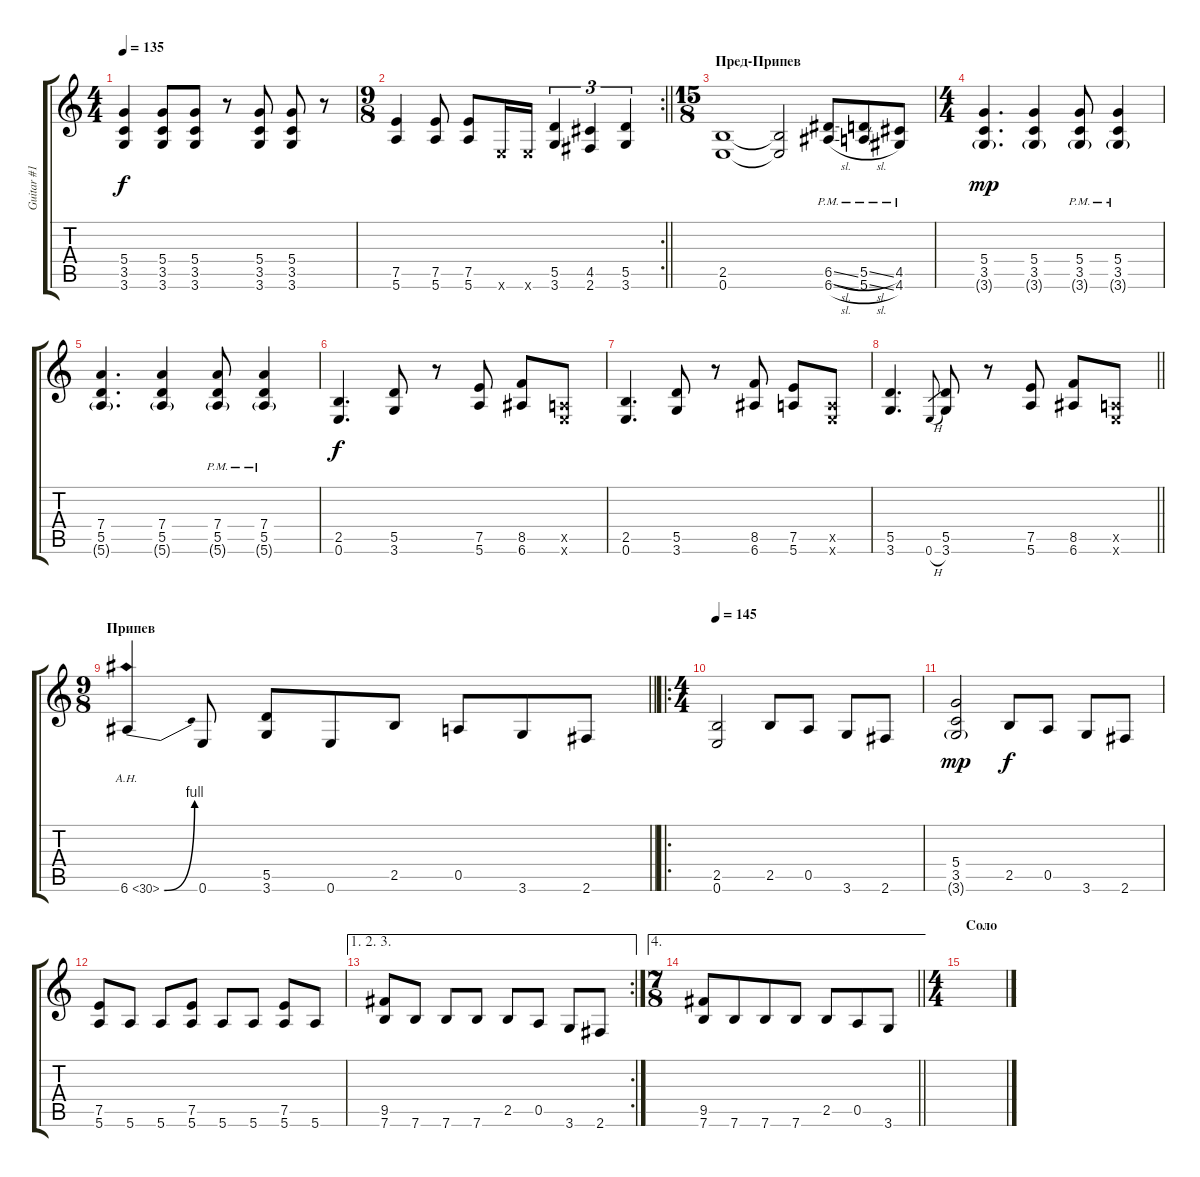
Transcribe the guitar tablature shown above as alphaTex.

\track ("Guitar #1" "Guitar #1") {instrument distortionguitar}
\staff {score tabs}
\tuning (E4 B3 G3 D3 A2 E2) {hide}
\ts (4 4)
\tempo 135
\clef g2
\ks c
(5.4 3.5 3.6).4{dy f} (5.4 3.5 3.6).8 (5.4 3.5 3.6).8 r.8 (5.4 3.5 3.6).8 (5.4 3.5 3.6).8 r.8 |
\rc 2
\ts (9 8)
\barLineRight lightlight
(7.5 5.6).4 (7.5 5.6).8 (7.5 5.6).8 0.6{x}.16 0.6{x}.16 (5.5 3.6).4{tu (3 2)} (4.5 2.6).4{tu (3 2)} (5.5 3.6).4{tu (3 2)} |
\ts (15 8)
\section ("" "Пред-Припев")
(2.5 0.6).1 (2.5{t} 0.6{t}).2 (6.5{sl pm} 6.6{sl pm}).8 (5.5{sl pm} 5.6{sl pm}).8 (4.5{pm} 4.6{pm}).8 |
\ts (4 4)
(5.4 3.5 3.6{g}).4{d dy mp} (5.4 3.5 3.6{g}).4 (5.4{pm} 3.5{pm} 3.6{g pm}).8 (5.4{pm} 3.5{pm} 3.6{g pm}).4 |
(7.4 5.5 5.6{g}).4{d} (7.4 5.5 5.6{g}).4 (7.4{pm} 5.5{pm} 5.6{g pm}).8 (7.4{pm} 5.5{pm} 5.6{g pm}).4 |
(2.5 0.6).4{d dy f} (5.5 3.6).8 r.8 (7.5 5.6).8 (8.5 6.6).8 (0.5{x} 0.6{x}).8 |
(2.5 0.6).4{d} (5.5 3.6).8 r.8 (8.5 6.6).8 (7.5 5.6).8 (0.5{x} 0.6{x}).8 |
\barLineRight lightlight
(5.5 3.6).4{d} 0.6{h}.8{gr} (5.5 3.6).8 r.8 (7.5 5.6).8 (8.5 6.6).8 (0.5{x} 0.6{x}).8 |
\ts (9 8)
\section ("" "Припев")
\barLineRight lightlight
6.6{be (bend 0 0 60 4) ah 24}.4 0.6.8 (5.5 3.6).8 0.6.8 2.5.8 0.5.8 3.6.8 2.6.8 |
\ro
\ts (4 4)
\tempo 145
(2.5 0.6).2 2.5.8 0.5.8 3.6.8 2.6.8 |
(5.4 3.5 3.6{g}).2{dy mp} 2.5.8{dy f} 0.5.8 3.6.8 2.6.8 |
(7.5 5.6).8 5.6.8 5.6.8 (7.5 5.6).8 5.6.8 5.6.8 (7.5 5.6).8 5.6.8 |
\ae (1 2 3)
\rc 2
(9.5 7.6).8 7.6.8 7.6.8 7.6.8 2.5.8 0.5.8 3.6.8 2.6.8 |
\ae 4
\ts (7 8)
\barLineRight lightlight
(9.5 7.6).8 7.6.8 7.6.8 7.6.8 2.5.8 0.5.8 3.6.8 |
\ts (4 4)
\section ("" "Соло")
